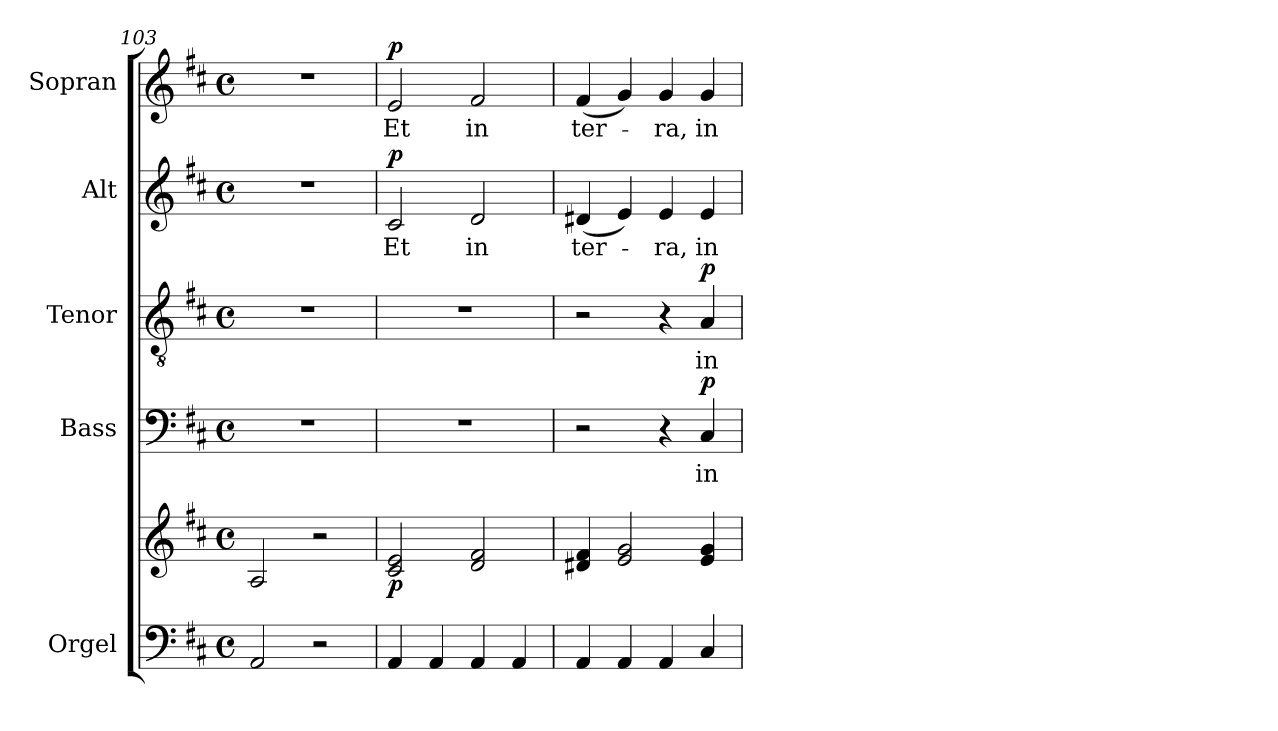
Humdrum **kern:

**kern	**kern	**dynam	**kern	**text	**dynam	**kern	**text	**dynam	**kern	**text	**dynam	**kern	**text	**dynam
*part5	*part5	*part5	*part4	*part4	*part4	*part3	*part3	*part3	*part2	*part2	*part2	*part1	*part1	*part1
*staff6	*staff5	*staff5/6	*staff4	*staff4	*staff4	*staff3	*staff3	*staff3	*staff2	*staff2	*staff2	*staff1	*staff1	*staff1
*I"Orgel	*	*	*I"Bass	*	*	*I"Tenor	*	*	*I"Alt	*	*	*I"Sopran	*	*
*I'Org.	*	*	*I'B	*	*	*I'T	*	*	*I'A	*	*	*I'S	*	*
*clefF4	*clefG2	*	*clefF4	*	*	*clefGv2	*	*	*clefG2	*	*	*clefG2	*	*
*k[f#c#]	*k[f#c#]	*	*k[f#c#]	*	*	*k[f#c#]	*	*	*k[f#c#]	*	*	*k[f#c#]	*	*
*D:	*D:	*	*D:	*	*	*D:	*	*	*D:	*	*	*D:	*	*
*M4/4	*M4/4	*	*M4/4	*	*	*M4/4	*	*	*M4/4	*	*	*M4/4	*	*
*met(c)	*met(c)	*	*met(c)	*	*	*met(c)	*	*	*met(c)	*	*	*met(c)	*	*
=103	=103	=103	=103	=103	=103	=103	=103	=103	=103	=103	=103	=103	=103	=103
2AA/	2A/	.	1r	.	.	1r	.	.	1r	.	.	1r	.	.
2r	2r	.	.	.	.	.	.	.	.	.	.	.	.	.
=104	=104	=104	=104	=104	=104	=104	=104	=104	=104	=104	=104	=104	=104	=104
!	!	!LO:DY:b	!	!	!	!	!	!	!	!LO:LY:b	!LO:DY:a	!	!LO:LY:b	!LO:DY:a
4AA/	2c#/ 2e/	p	1r	.	.	1r	.	.	2c#/	Et	p	2e/	Et	p
4AA/	.	.	.	.	.	.	.	.	.	.	.	.	.	.
!	!	!	!	!	!	!	!	!	!	!LO:LY:b	!	!	!LO:LY:b	!
4AA/	2d/ 2f#/	.	.	.	.	.	.	.	2d/	in	.	2f#/	in	.
4AA/	.	.	.	.	.	.	.	.	.	.	.	.	.	.
=105	=105	=105	=105	=105	=105	=105	=105	=105	=105	=105	=105	=105	=105	=105
!	!	!	!	!	!	!	!	!	!	!LO:LY:b	!	!	!LO:LY:b	!
4AA/	4d#X/ 4f#/	.	2r	.	.	2r	.	.	(<4d#X/	ter-	.	(<4f#/	ter-	.
4AA/	2e/ 2g/	.	.	.	.	.	.	.	4e/)	.	.	4g/)	.	.
!	!	!	!	!	!	!	!	!	!	!LO:LY:b	!	!	!LO:LY:b	!
4AA/	.	.	4r	.	.	4r	.	.	4e/	-ra,	.	4g/	-ra,	.
!	!	!	!	!LO:LY:b	!LO:DY:a	!	!LO:LY:b	!LO:DY:a	!	!LO:LY:b	!	!	!LO:LY:b	!
4C#/	4e/ 4g/	.	4C#/	in	p	4A/	in	p	4e/	in	.	4g/	in	.
=	=	=	=	=	=	=	=	=	=	=	=	=	=	=
*-	*-	*-	*-	*-	*-	*-	*-	*-	*-	*-	*-	*-	*-	*-
